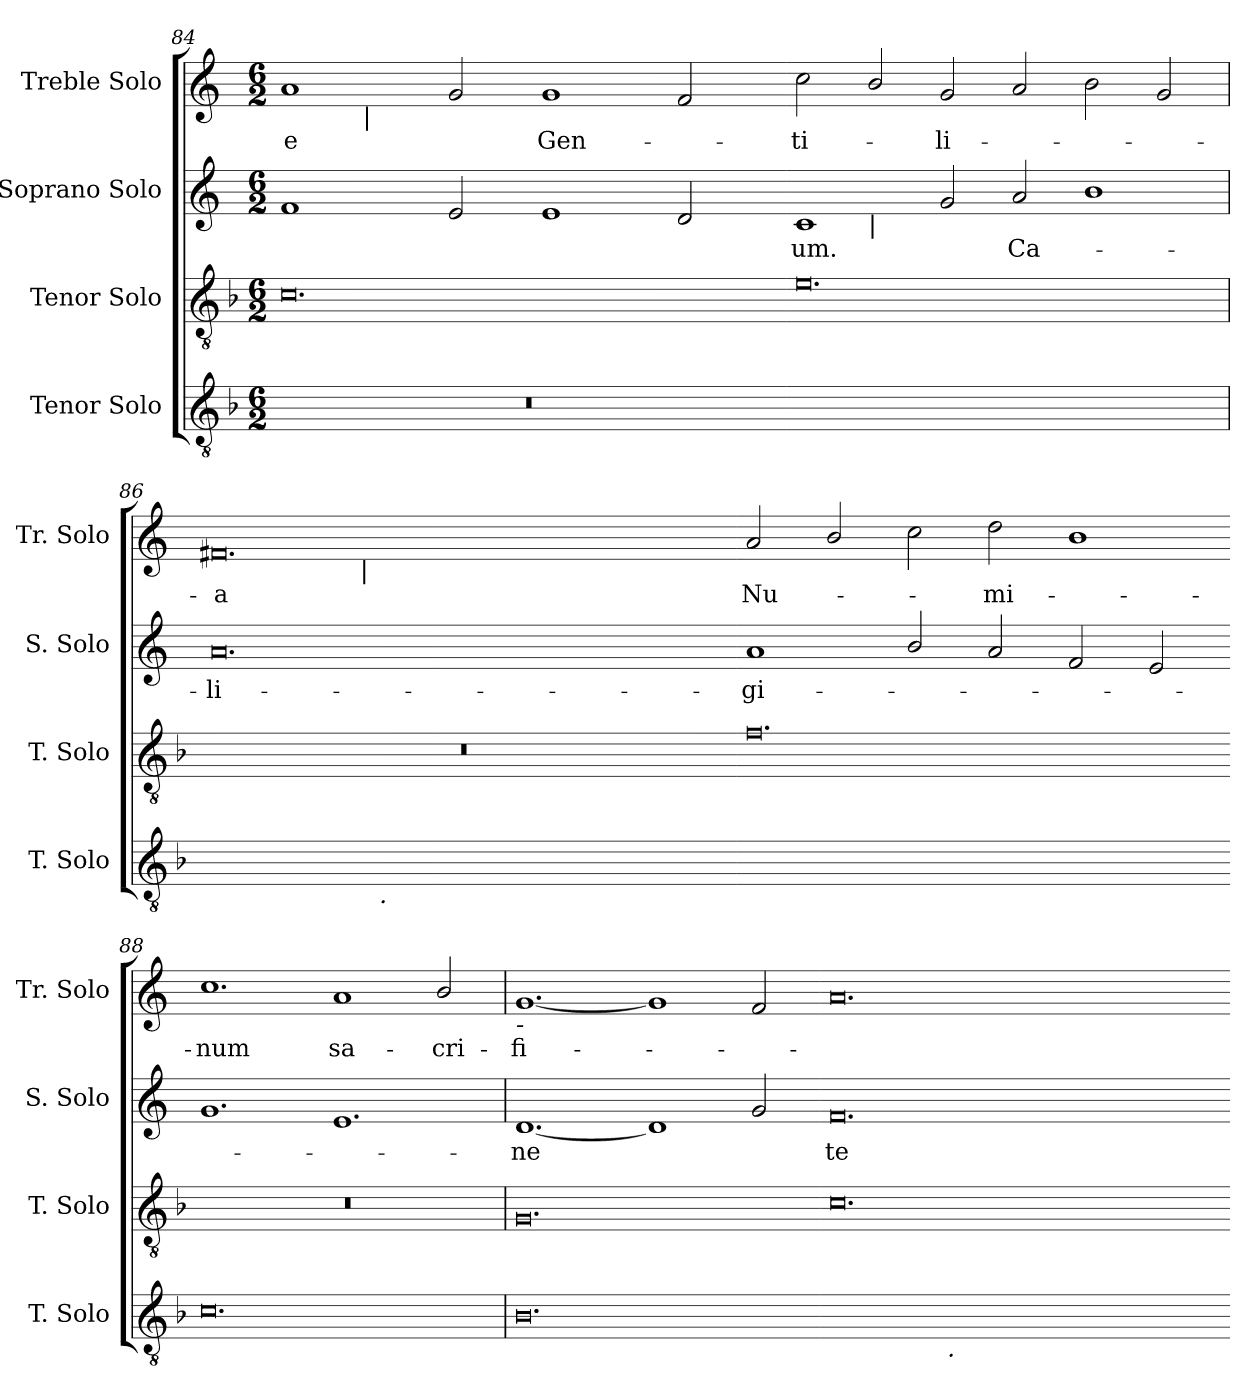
**kern	**kern	**kern	**text	**kern	**text
*part4	*part3	*part2	*part2	*part1	*part1
*staff4	*staff3	*staff2	*staff2	*staff1	*staff1
*I"Tenor Solo	*I"Tenor Solo	*I"Soprano Solo	*	*I"Treble Solo	*
*I'T. Solo	*I'T. Solo	*I'S. Solo	*	*I'Tr. Solo	*
*clefGv2	*clefGv2	*clefG2	*	*clefG2	*
*ITrd7c12	*ITrd7c12	*	*	*	*
*k[b-]	*k[b-]	*k[]	*	*k[]	*
*F:	*F:	*C:	*	*C:	*
*M6/2	*M6/2	*M6/2	*	*M6/2	*
=84	=84	=84	=84	=84	=84
!LO:N:vis=1	!	!	!	!	!
!	!	!	!	!	!LO:LY:b:color=#000000
*	*	*	*	*^	*
0.r	0.Ci	1fi	.	1ai	4ryy	-e
.	.	.	.	.	16ryy	.
.	.	.	.	.	64ryy	.
.	.	.	.	.	256ryy	.
.	.	.	.	.	1024ryy	.
!	!	!	!	!	!LO:TX:b:i:t=|	!
.	.	.	.	.	1ryy	.
.	.	2ei/	.	2gi/	.	.
.	.	.	.	.	1ryy	.
!	!	!	!	!	!	!LO:LY:b:color=#000000
.	.	1ei	.	1gi	.	Gen-
.	.	.	.	.	2ryy	.
.	.	2di/	.	2fi/	.	.
.	.	.	.	.	8ryy	.
.	.	.	.	.	32ryy	.
.	.	.	.	.	128ryy	.
.	.	.	.	.	512.ryy	.
=85-	=85-	=85-	=85-	=85-	=85-	=85-
!LO:N:vis=1	!	!	!	!	!	!
*	*	*	*	*v	*v	*
*	*	*	*	*^	*
!	!	!	!LO:LY:b:color=#000000	!	!	!
*	*	*	*	*v	*v	*
*	*	*	*	*^	*
!	!	!	!	!	!	!LO:LY:b:color=#000000
*	*	*^	*	*v	*v	*
0.ryy	0.Ei	1ci	2ryy	-um.	2cci\	-ti-
!	!	!	!LO:TX:b:i:t=|	!	!	!
.	.	.	1ryy	.	2bi/	.
!	!	!	!	!	!	!LO:LY:b:color=#000000
.	.	2gi/	.	.	2gi/	-li-
!	!	!	!	!LO:LY:b:color=#000000	!	!
.	.	2ai/	1.ryy	Ca-	2ai/	.
.	.	1bi	.	.	2bi\	.
.	.	.	.	.	2gi/	.
=86	=86	=86	=86	=86	=86	=86
!	!LO:N:vis=1	!	!	!	!	!
*	*	*v	*v	*	*	*
*	*	*^	*	*	*
!	!	!	!	!LO:LY:b:color=#000000	!	!
*	*	*v	*v	*	*	*
*	*	*^	*	*	*
!	!	!	!	!	!LO:TX:a:t=#	!
!	!	!	!	!	!	!LO:LY:b:color=#000000
*^	*	*v	*v	*	*^	*
[>0.Diyy	2ryy	0.r	0.ai	-li-	0.f#i	2ryy	-a
.	8ryy	.	.	.	.	8ryy	.
.	16ryy	.	.	.	.	32ryy	.
.	.	.	.	.	.	64ryy	.
.	.	.	.	.	.	128...ryy	.
!	!	!	!	!	!	!LO:TX:b:i:t=|	!
.	.	.	.	.	.	1ryy	.
.	32ryy	.	.	.	.	.	.
.	512.ryy	.	.	.	.	.	.
!	!LO:TX:b:i:t=.	!	!	!	!	!	!
.	1ryy	.	.	.	.	.	.
.	.	.	.	.	.	1ryy	.
.	1ryy	.	.	.	.	.	.
.	.	.	.	.	.	4ryy	.
.	4ryy	.	.	.	.	.	.
.	.	.	.	.	.	16ryy	.
.	64ryy	.	.	.	.	.	.
.	128ryy	.	.	.	.	.	.
.	256ryy	.	.	.	.	.	.
.	1024ryy	.	.	.	.	1024ryy	.
*v	*v	*	*	*	*v	*v	*
=87-	=87-	=87-	=87-	=87-	=87-
*^	*	*	*	*^	*
!	!	!	!	!LO:LY:b:color=#000000	!	!	!
*v	*v	*	*	*	*v	*v	*
*^	*	*	*	*^	*
!	!	!	!	!	!	!	!LO:LY:b:color=#000000
*v	*v	*	*	*	*v	*v	*
0.Diyy]	0.Fi	1ai	-gi-	2ai/	Nu-
.	.	.	.	2bi/	.
.	.	2bi/	.	2cci\	.
!	!	!	!	!	!LO:LY:b:color=#000000
.	.	2ai/	.	2ddi\	-mi-
.	.	2fi/	.	1bi	.
.	.	2ei/	.	.	.
=88-	=88-	=88-	=88-	=88-	=88-
!	!LO:N:vis=1	!	!	!	!
!	!	!	!	!	!LO:LY:b:color=#000000
0.Ci	0.r	1.gi	.	1.cci	-num
!	!	!	!	!	!LO:LY:b:color=#000000
.	.	1.ei	.	1ai	sa-
!	!	!	!	!	!LO:LY:b:color=#000000
.	.	.	.	2bi/	-cri-
!!LO:LB:g=z
=89	=89	=89	=89	=89	=89
!	!	!	!LO:LY:b:color=#000000	!	!
!	!	!	!	!LO:TX:b:i:t=-	!
!	!	!	!	!	!LO:LY:b:color=#000000
0.BB-i	0.GGi	[<1.di	-ne	[<1.gi	-fi-
.	.	1di]	.	1gi]	.
.	.	2gi/	.	2fi/	.
=90-	=90-	=90-	=90-	=90-	=90-
!	!	!	!LO:LY:b:color=#000000	!	!
*^	*	*	*	*	*
[<0.AAiyy	2ryy	0.Ci	0.fi	te-	0.ai	.
.	8ryy	.	.	.	.	.
.	32ryy	.	.	.	.	.
.	128.ryy	.	.	.	.	.
!	!LO:TX:b:i:t=.	!	!	!	!	!
.	1ryy	.	.	.	.	.
.	1ryy	.	.	.	.	.
.	4ryy	.	.	.	.	.
.	16ryy	.	.	.	.	.
.	64ryy	.	.	.	.	.
.	256ryy	.	.	.	.	.
*v	*v	*	*	*	*	*
=-	=-	=-	=-	=-	=-
*-	*-	*-	*-	*-	*-
